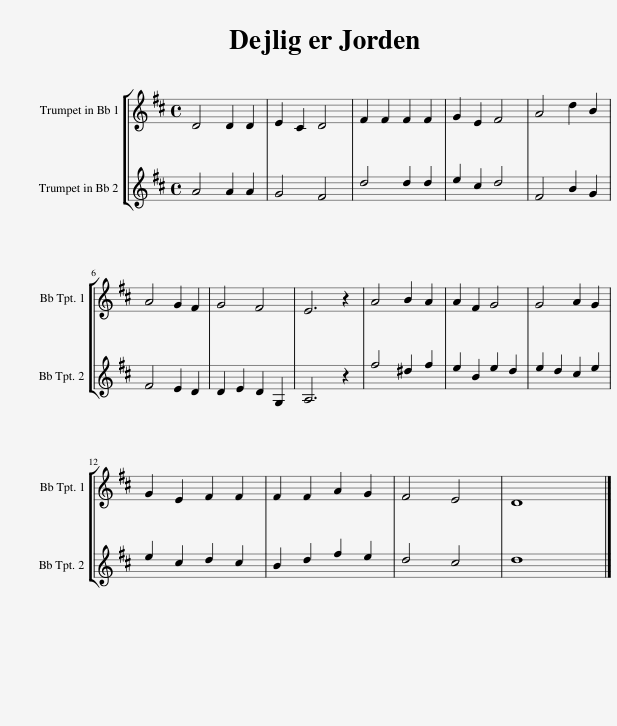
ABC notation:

X:1
%%score [ 1 2 ]
L:1/8
M:4/4
I:linebreak $
K:none
V:1 treble transpose=-2
V:2 treble transpose=-2
V:1
[K:D] D4 D2 D2 | E2 C2 D4 | F2 F2 F2 F2 | G2 E2 F4 | A4 d2 B2 |$ %5
 A4 G2 F2 | G4 F4 | E6 z2 | A4 B2 A2 | A2 F2 G4 | %10
 G4 A2 G2 |$ G2 E2 F2 F2 | F2 F2 A2 G2 | F4 E4 | D8 |] %15
V:2
[K:D] A4 A2 A2 | G4 F4 | d4 d2 d2 | e2 c2 d4 | F4 B2 G2 |$ %5
 F4 E2 D2 | D2 E2 D2 G,2 | A,6 z2 | f4 ^d2 f2 | e2 B2 e2 d2 | %10
 e2 d2 c2 e2 |$ e2 c2 d2 c2 | B2 d2 f2 e2 | d4 c4 | d8 |] %15
